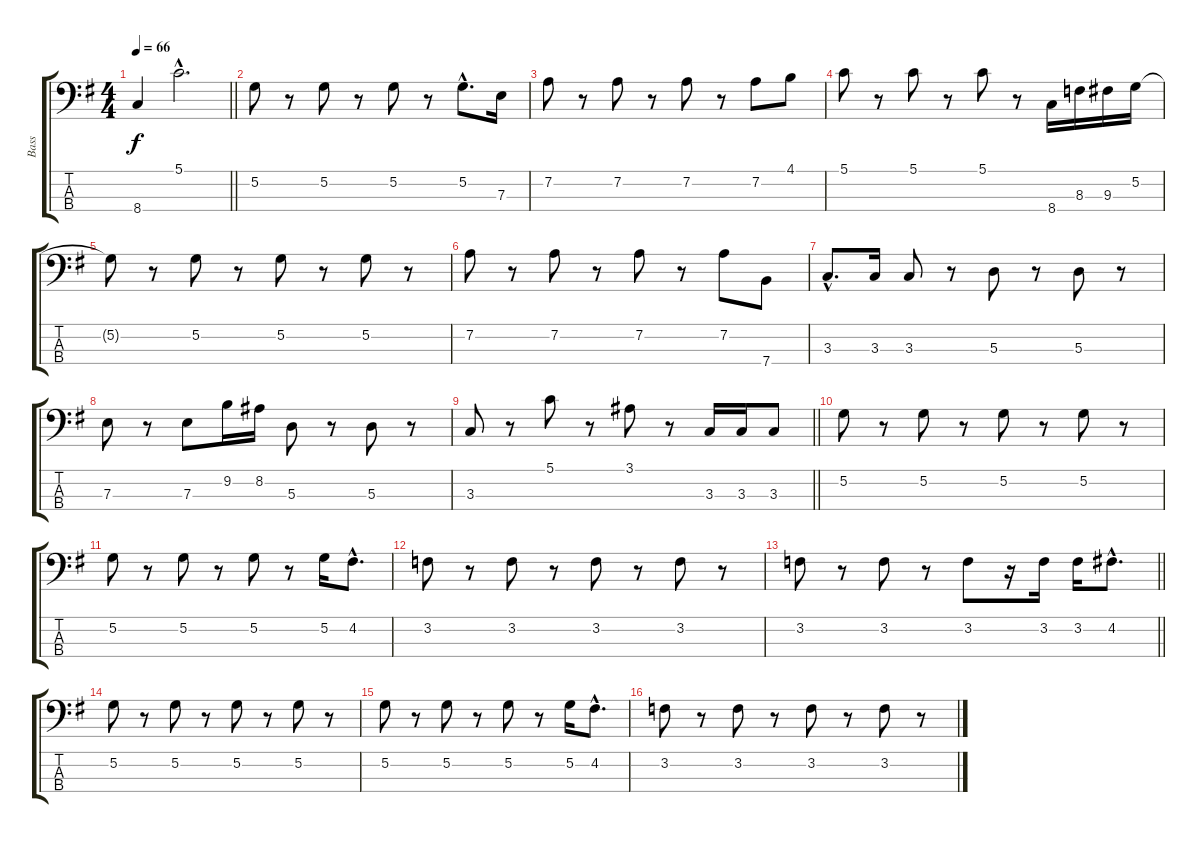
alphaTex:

\track ("Bass" "Bass") {instrument fretlessbass}
\staff {score tabs}
\tuning (G2 D2 A1 E1) {hide}
\ts (4 4)
\tempo 66
\clef f4
\barLineRight lightlight
\ks g
8.4.4{dy f} 5.1{hac}.2{d} |
5.2.8 r.8 5.2.8 r.8 5.2.8 r.8 5.2{hac}.8{d} 7.3.16 |
7.2.8 r.8 7.2.8 r.8 7.2.8 r.8 7.2.8 4.1.8 |
5.1.8 r.8 5.1.8 r.8 5.1.8 r.8 8.4.16 8.3.16 9.3.16 5.2.16 |
5.2{t}.8 r.8 5.2.8 r.8 5.2.8 r.8 5.2.8 r.8 |
7.2.8 r.8 7.2.8 r.8 7.2.8 r.8 7.2.8 7.4.8 |
3.3{hac}.8{d} 3.3.16 3.3.8 r.8 5.3.8 r.8 5.3.8 r.8 |
7.3.8 r.8 7.3.8 9.2.16 8.2.16 5.3.8 r.8 5.3.8 r.8 |
\barLineRight lightlight
3.3.8 r.8 5.1.8 r.8 3.1.8 r.8 3.3.16 3.3.16 3.3.8 |
5.2.8 r.8 5.2.8 r.8 5.2.8 r.8 5.2.8 r.8 |
5.2.8 r.8 5.2.8 r.8 5.2.8 r.8 5.2.16 4.2{hac}.8{d} |
3.2.8 r.8 3.2.8 r.8 3.2.8 r.8 3.2.8 r.8 |
\barLineRight lightlight
3.2.8 r.8 3.2.8 r.8 3.2.8 r.16 3.2.16 3.2.16 4.2{hac}.8{d} |
5.2.8 r.8 5.2.8 r.8 5.2.8 r.8 5.2.8 r.8 |
5.2.8 r.8 5.2.8 r.8 5.2.8 r.8 5.2.16 4.2{hac}.8{d} |
3.2.8 r.8 3.2.8 r.8 3.2.8 r.8 3.2.8 r.8
